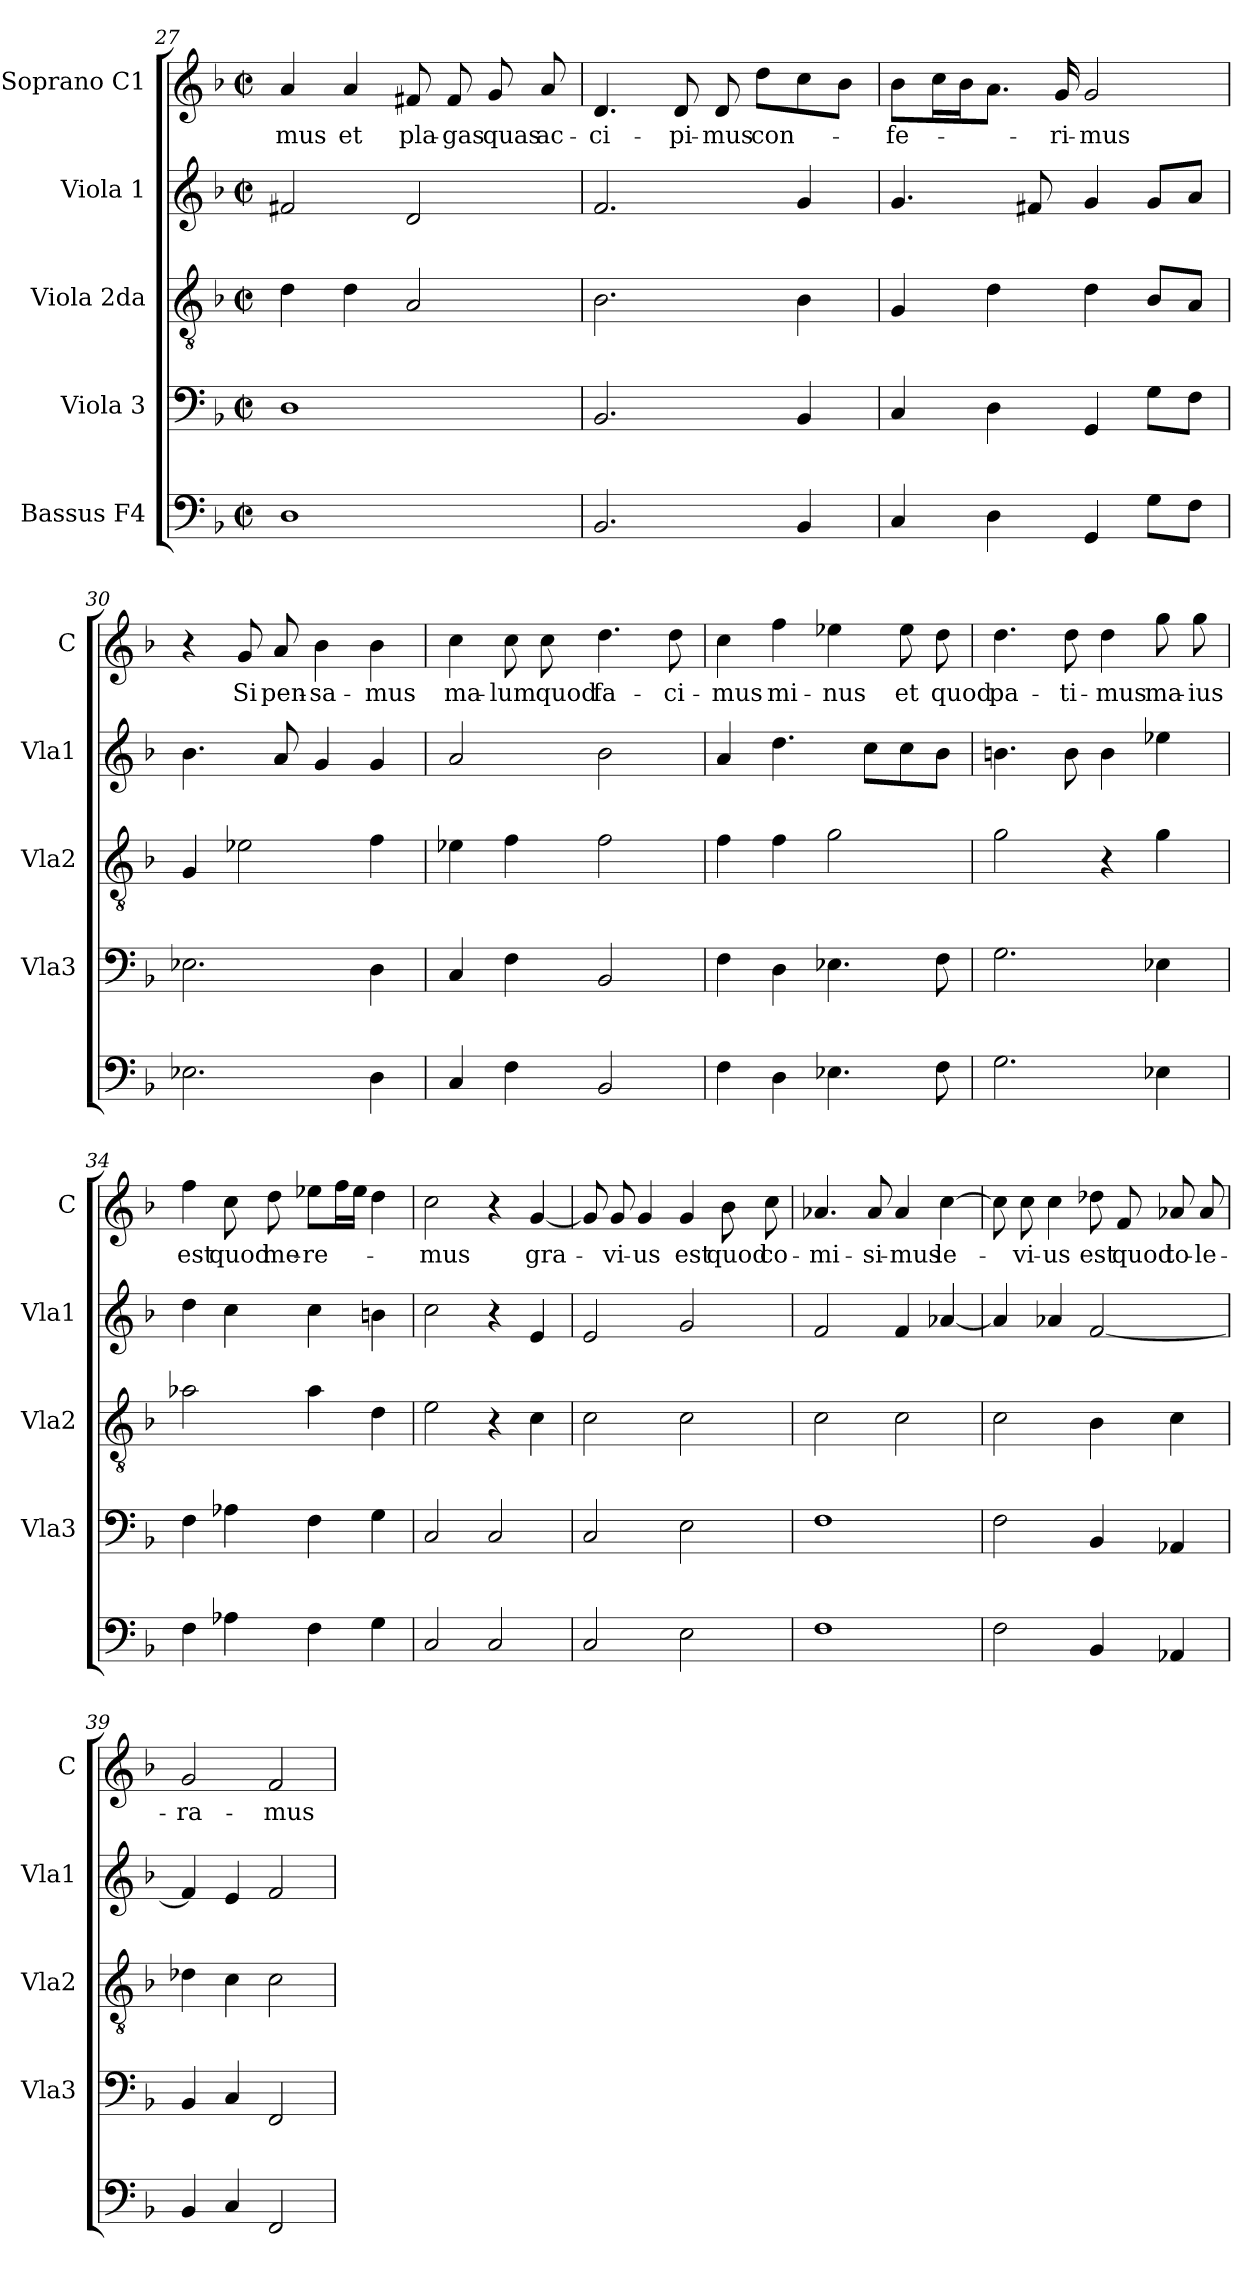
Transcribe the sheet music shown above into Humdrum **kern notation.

**kern	**kern	**kern	**kern	**kern	**text
*part5	*part4	*part3	*part2	*part1	*part1
*staff5	*staff4	*staff3	*staff2	*staff1	*staff1
*I"Bassus F4	*I"Viola 3	*I"Viola 2da	*I"Viola 1	*I"Soprano C1	*
*	*I'Vla3	*I'Vla2	*I'Vla1	*I'C	*
*clefF4	*clefF4	*clefGv2	*clefG2	*clefG2	*
*k[b-]	*k[b-]	*k[b-]	*k[b-]	*k[b-]	*
*F:	*F:	*F:	*F:	*F:	*
*M2/2	*M2/2	*M2/2	*M2/2	*M2/2	*
*met(c|)	*met(c|)	*met(c|)	*met(c|)	*met(c|)	*
=27	=27	=27	=27	=27	=27
!	!	!	!	!	!LO:LY:b
1D	1D	4d\	2f#X/	4a/	-mus
!	!	!	!	!	!LO:LY:b
.	.	4d\	.	4a/	et
!	!	!	!	!	!LO:LY:b
.	.	2A/	2d/	8f#X/	pla-
!	!	!	!	!	!LO:LY:b
.	.	.	.	8f#/	-gas
!	!	!	!	!	!LO:LY:b
.	.	.	.	8g/	quas
!	!	!	!	!	!LO:LY:b
.	.	.	.	8a/	ac-
!!LO:LB:g=z
=28	=28	=28	=28	=28	=28
!	!	!	!	!	!LO:LY:b
2.BB-/	2.BB-/	2.B-\	2.f/	4.d/	-ci-
!	!	!	!	!	!LO:LY:b
.	.	.	.	8d/	-pi-
!	!	!	!	!	!LO:LY:b
.	.	.	.	8d/	-mus
!	!	!	!	!	!LO:LY:b
.	.	.	.	8dd\L	con-
4BB-/	4BB-/	4B-\	4g/	8cc\	.
.	.	.	.	8b-\J	.
=29	=29	=29	=29	=29	=29
!	!	!	!	!	!LO:LY:b
4C/	4C/	4G/	4.g/	8b-\L	-fe-
.	.	.	.	16cc\L	.
.	.	.	.	16b-\J	.
4D\	4D\	4d\	.	8.a\J	.
.	.	.	8f#X/	.	.
!	!	!	!	!	!LO:LY:b
.	.	.	.	16g/	-ri-
!	!	!	!	!	!LO:LY:b
4GG/	4GG/	4d\	4g/	2g/	-mus
8G\L	8G\L	8B-/L	8g/L	.	.
8F\J	8F\J	8A/J	8a/J	.	.
=30	=30	=30	=30	=30	=30
2.E-X\	2.E-X\	4G/	4.b-\	4r	.
!	!	!	!	!	!LO:LY:b
.	.	2e-X\	.	8g/	Si
!	!	!	!	!	!LO:LY:b
.	.	.	8a/	8a/	pen-
!	!	!	!	!	!LO:LY:b
.	.	.	4g/	4b-\	-sa-
!	!	!	!	!	!LO:LY:b
4D\	4D\	4f\	4g/	4b-\	-mus
=31	=31	=31	=31	=31	=31
!	!	!	!	!	!LO:LY:b
4C/	4C/	4e-X\	2a/	4cc\	ma-
!	!	!	!	!	!LO:LY:b
4F\	4F\	4f\	.	8cc\	-lum
!	!	!	!	!	!LO:LY:b
.	.	.	.	8cc\	quod
!	!	!	!	!	!LO:LY:b
2BB-/	2BB-/	2f\	2b-\	4.dd\	fa-
!	!	!	!	!	!LO:LY:b
.	.	.	.	8dd\	-ci-
=32	=32	=32	=32	=32	=32
!	!	!	!	!	!LO:LY:b
4F\	4F\	4f\	4a/	4cc\	-mus
!	!	!	!	!	!LO:LY:b
4D\	4D\	4f\	4.dd\	4ff\	mi-
!	!	!	!	!	!LO:LY:b
4.E-X\	4.E-X\	2g\	.	4ee-X\	-nus
.	.	.	8cc\L	.	.
!	!	!	!	!	!LO:LY:b
.	.	.	8cc\	8ee-\	et
!	!	!	!	!	!LO:LY:b
8F\	8F\	.	8b-\J	8dd\	quod
!!LO:PB:g=z
=33	=33	=33	=33	=33	=33
!	!	!	!	!	!LO:LY:b
2.G\	2.G\	2g\	4.bn\	4.dd\	pa-
!	!	!	!	!	!LO:LY:b
.	.	.	8b\	8dd\	-ti-
!	!	!	!	!	!LO:LY:b
.	.	4r	4b\	4dd\	-mus
!	!	!	!	!	!LO:LY:b
4E-X\	4E-X\	4g\	4ee-X\	8gg\	ma-
!	!	!	!	!	!LO:LY:b
.	.	.	.	8gg\	-ius
=34	=34	=34	=34	=34	=34
!	!	!	!	!	!LO:LY:b
4F\	4F\	2a-X\	4dd\	4ff\	est
!	!	!	!	!	!LO:LY:b
4A-X\	4A-X\	.	4cc\	8cc\	quod
!	!	!	!	!	!LO:LY:b
.	.	.	.	8dd\	me-
!	!	!	!	!	!LO:LY:b
4F\	4F\	4a-\	4cc\	8ee-X\L	-re-
.	.	.	.	16ff\L	.
.	.	.	.	16ee-\JJ	.
4G\	4G\	4d\	4bn\	4dd\	.
=35	=35	=35	=35	=35	=35
!	!	!	!	!	!LO:LY:b
2C/	2C/	2e\	2cc\	2cc\	-mus
2C/	2C/	4r	4r	4r	.
!	!	!	!	!	!LO:LY:b
.	.	4c\	4e/	[4g/	gra-
=36	=36	=36	=36	=36	=36
2C/	2C/	2c\	2e/	8g/]	.
!	!	!	!	!	!LO:LY:b
.	.	.	.	8g/	-vi-
!	!	!	!	!	!LO:LY:b
.	.	.	.	4g/	-us
!	!	!	!	!	!LO:LY:b
2E\	2E\	2c\	2g/	4g/	est
!	!	!	!	!	!LO:LY:b
.	.	.	.	8b-\	quod
!	!	!	!	!	!LO:LY:b
.	.	.	.	8cc\	co-
=37	=37	=37	=37	=37	=37
!	!	!	!	!	!LO:LY:b
1F	1F	2c\	2f/	4.a-X/	-mi-
!	!	!	!	!	!LO:LY:b
.	.	.	.	8a-/	-si-
!	!	!	!	!	!LO:LY:b
.	.	2c\	4f/	4a-/	-mus
!	!	!	!	!	!LO:LY:b
.	.	.	[4a-X/	[4cc\	le-
!!LO:LB:g=z
=38	=38	=38	=38	=38	=38
2F\	2F\	2c\	4a-/]	8cc\]	.
!	!	!	!	!	!LO:LY:b
.	.	.	.	8cc\	-vi-
!	!	!	!	!	!LO:LY:b
.	.	.	4a-X/	4cc\	-us
!	!	!	!	!	!LO:LY:b
4BB-/	4BB-/	4B-\	[2f/	8dd-X\	est
!	!	!	!	!	!LO:LY:b
.	.	.	.	8f/	quod
!	!	!	!	!	!LO:LY:b
4AA-X/	4AA-X/	4c\	.	8a-X/	to-
!	!	!	!	!	!LO:LY:b
.	.	.	.	8a-/	-le-
=39	=39	=39	=39	=39	=39
!	!	!	!	!	!LO:LY:b
4BB-/	4BB-/	4d-X\	4f/]	2g/	-ra-
4C/	4C/	4c\	4e/	.	.
!	!	!	!	!	!LO:LY:b
2FF/	2FF/	2c\	2f/	2f/	-mus
=	=	=	=	=	=
*-	*-	*-	*-	*-	*-
